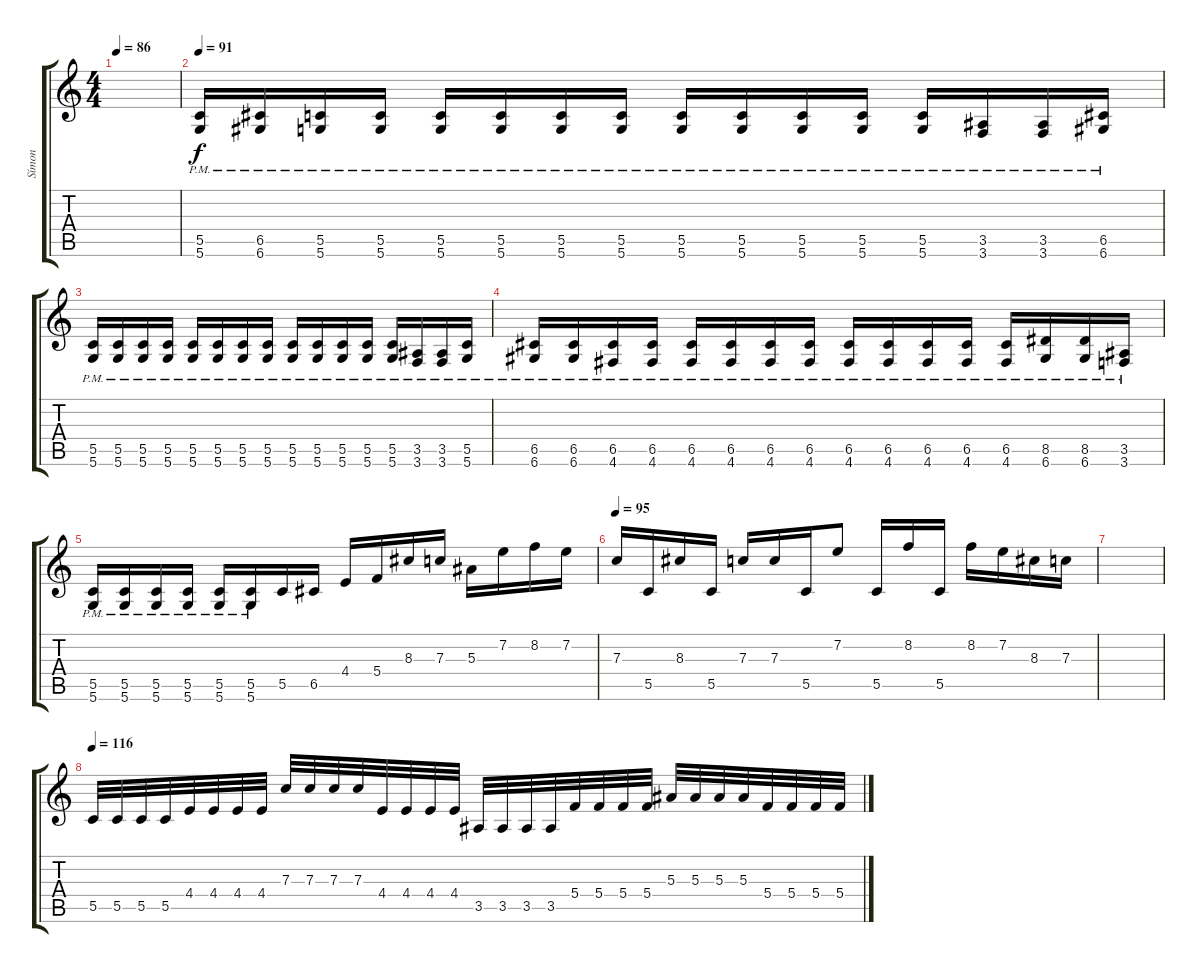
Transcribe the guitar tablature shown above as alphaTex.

\track ("Símon" "Símon") {instrument distortionguitar}
\staff {score tabs}
\tuning (D4 A3 F3 C3 G2 D2) {hide}
\ts (4 4)
\tempo 86
\clef g2
\ks c
|
\tempo 91
(5.5{pm} 5.6{pm}).16 (6.5{pm} 6.6{pm}).16 (5.5{pm} 5.6{pm}).16 (5.5{pm} 5.6{pm}).16 (5.5{pm} 5.6{pm}).16 (5.5{pm} 5.6{pm}).16 (5.5{pm} 5.6{pm}).16 (5.5{pm} 5.6{pm}).16 (5.5{pm} 5.6{pm}).16 (5.5{pm} 5.6{pm}).16 (5.5{pm} 5.6{pm}).16 (5.5{pm} 5.6{pm}).16 (5.5{pm} 5.6{pm}).16 (3.5{pm} 3.6{pm}).16 (3.5{pm} 3.6{pm}).16 (6.5{pm} 6.6{pm}).16 |
(5.5{pm} 5.6{pm}).16 (5.5{pm} 5.6{pm}).16 (5.5{pm} 5.6{pm}).16 (5.5{pm} 5.6{pm}).16 (5.5{pm} 5.6{pm}).16 (5.5{pm} 5.6{pm}).16 (5.5{pm} 5.6{pm}).16 (5.5{pm} 5.6{pm}).16 (5.5{pm} 5.6{pm}).16 (5.5{pm} 5.6{pm}).16 (5.5{pm} 5.6{pm}).16 (5.5{pm} 5.6{pm}).16 (5.5{pm} 5.6{pm}).16 (3.5{pm} 3.6{pm}).16 (3.5{pm} 3.6{pm}).16 (5.5{pm} 5.6{pm}).16 |
(6.5{pm} 6.6{pm}).16 (6.5{pm} 6.6{pm}).16 (6.5{pm} 4.6{pm}).16 (6.5{pm} 4.6{pm}).16 (6.5{pm} 4.6{pm}).16 (6.5{pm} 4.6{pm}).16 (6.5{pm} 4.6{pm}).16 (6.5{pm} 4.6{pm}).16 (6.5{pm} 4.6{pm}).16 (6.5{pm} 4.6{pm}).16 (6.5{pm} 4.6{pm}).16 (6.5{pm} 4.6{pm}).16 (6.5{pm} 4.6{pm}).16 (8.5{pm} 6.6{pm}).16 (8.5{pm} 6.6{pm}).16 (3.5{pm} 3.6{pm}).16 |
(5.5{pm} 5.6{pm}).16 (5.5{pm} 5.6{pm}).16 (5.5{pm} 5.6{pm}).16 (5.5{pm} 5.6{pm}).16 (5.5{pm} 5.6{pm}).16 (5.5{pm} 5.6{pm}).16 5.5.16 6.5.16 4.4.16 5.4.16 8.3.16 7.3.16 5.3.16 7.2.16 8.2.16 7.2.16 |
\tempo 95
7.3.16 5.5.16 8.3.16 5.5.16 7.3.16 7.3.16 5.5.16 7.2.8 5.5.16 8.2.16 5.5.16 8.2.16 7.2.16 8.3.16 7.3.16 |
|
\tempo 116
5.5.32 5.5.32 5.5.32 5.5.32 4.4.32 4.4.32 4.4.32 4.4.32 7.3.32 7.3.32 7.3.32 7.3.32 4.4.32 4.4.32 4.4.32 4.4.32 3.5.32 3.5.32 3.5.32 3.5.32 5.4.32 5.4.32 5.4.32 5.4.32 5.3.32 5.3.32 5.3.32 5.3.32 5.4.32 5.4.32 5.4.32 5.4.32
